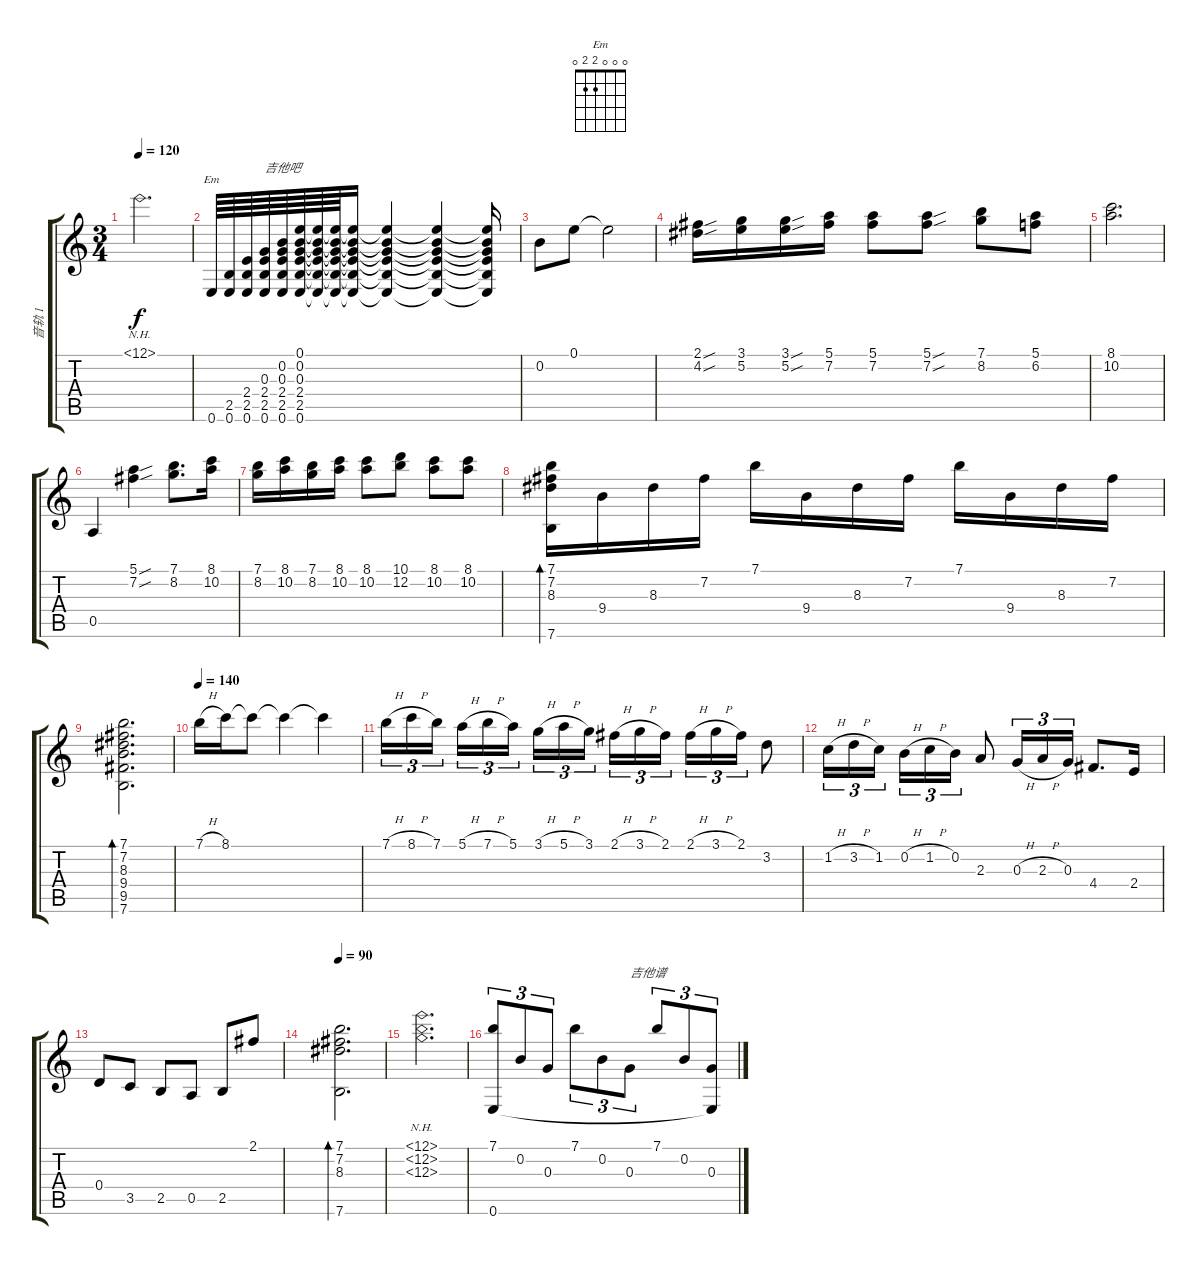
\track ("音轨 1" "音轨 1") {instrument acousticguitarnylon}
\staff {score tabs}
\tuning (E4 B3 G3 D3 A2 E2) {hide}
\chord ("Em" 0 0 0 2 2 0)
\ts (3 4)
\tempo 120
\clef g2
\ks c
12.1{nh}.2{d dy f instrument acousticguitarnylon} |
0.6.64{ch "Em"} (2.5 0.6).64 (2.4 2.5 0.6).64 (0.3 2.4 2.5 0.6).64{txt "吉他吧"} (0.2 0.3 2.4 2.5 0.6).64 (0.1 0.2 0.3 2.4 2.5 0.6).64 (0.1{t} 0.2{t} 0.3{t} 2.4{t} 2.5{t} 0.6{t}).64 (0.1{t} 0.2{t} 0.3{t} 2.4{t} 2.5{t} 0.6{t}).64 (0.1{t} 0.2{t} 0.3{t} 2.4{t} 2.5{t} 0.6{t}).16 (0.1{t} 0.2{t} 0.3{t} 2.4{t} 2.5{t} 0.6{t}).4 (0.1{t} 0.2{t} 0.3{t} 2.4{t} 2.5{t} 0.6{t}).4 (0.1{t} 0.2{t} 0.3{t} 2.4{t} 2.5{t} 0.6{t}).16 |
0.2.8 0.1.8 0.1{t}.2 |
(2.1{sou} 4.2{sou}).16 (3.1 5.2).16 (3.1{sou} 5.2{sou}).16 (5.1 7.2).16 (5.1 7.2).8 (5.1{sou} 7.2{sou}).8 (7.1 8.2).8 (5.1 6.2).8 |
(8.1 10.2).2{d} |
0.5.4 (5.1{sou} 7.2{sou}).4 (7.1 8.2).8{d} (8.1 10.2).16 |
(7.1 8.2).16 (8.1 10.2).16 (7.1 8.2).16 (8.1 10.2).16 (8.1 10.2).8 (10.1 12.2).8 (8.1 10.2).8 (8.1 10.2).8 |
(7.1 7.2 8.3 7.6).16{bd 480} 9.4.16 8.3.16 7.2.16 7.1.16 9.4.16 8.3.16 7.2.16 7.1.16 9.4.16 8.3.16 7.2.16 |
(7.1 7.2 8.3 9.4 9.5 7.6).2{d bd 240} |
\tempo 140
7.1{h}.16 8.1.16 8.1{t}.8 8.1{t}.4 8.1{t}.4 |
7.1{h}.16{tu (3 2)} 8.1{h}.16{tu (3 2)} 7.1.16{tu (3 2) beam splitsecondary} 5.1{h}.16{tu (3 2)} 7.1{h}.16{tu (3 2)} 5.1.16{tu (3 2)} 3.1{h}.16{tu (3 2)} 5.1{h}.16{tu (3 2)} 3.1.16{tu (3 2) beam splitsecondary} 2.1{h}.16{tu (3 2)} 3.1{h}.16{tu (3 2)} 2.1.16{tu (3 2)} 2.1{h}.16{tu (3 2)} 3.1{h}.16{tu (3 2)} 2.1.16{tu (3 2)} 3.2.8 |
1.2{h}.16{tu (3 2)} 3.2{h}.16{tu (3 2)} 1.2.16{tu (3 2) beam splitsecondary} 0.2{h}.16{tu (3 2)} 1.2{h}.16{tu (3 2)} 0.2.16{tu (3 2)} 2.3.8 0.3{h}.16{tu (3 2)} 2.3{h}.16{tu (3 2)} 0.3.16{tu (3 2)} 4.4.8{d} 2.4.16 |
0.4.8 3.5.8 2.5.8 0.5.8 2.5.8 2.1.8 |
\tempo 90
(7.1 7.2 8.3 7.6).2{d bd 240} |
(12.1{nh} 12.2{nh} 12.3{nh}).2{d} |
(7.1 0.6).8{tu (3 2)} 0.2.8{tu (3 2)} 0.3.8{tu (3 2)} 7.1.8{tu (3 2)} 0.2.8{tu (3 2)} 0.3.8{tu (3 2) txt "吉他谱"} 7.1.8{tu (3 2)} 0.2.8{tu (3 2)} (0.3 0.6{t}).8{tu (3 2)}
